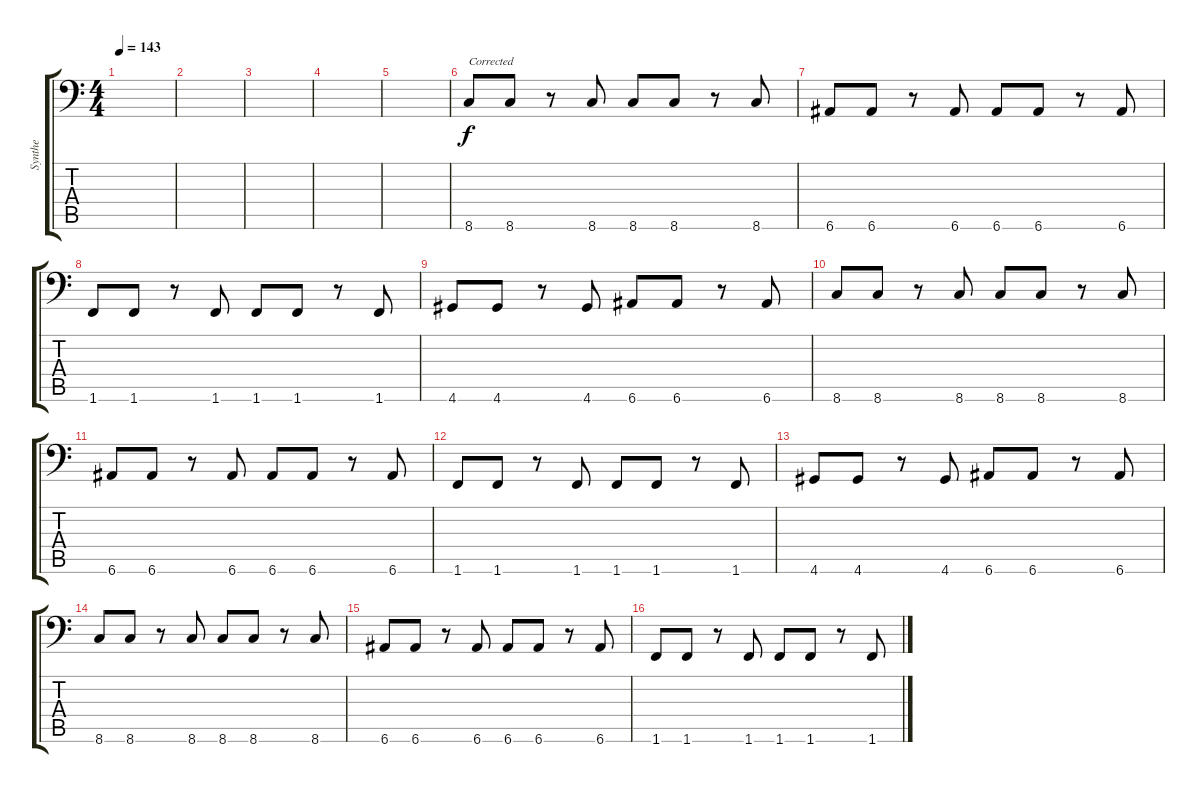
\track ("Synthe" "Synthe") {instrument synthbass1}
\staff {score tabs}
\tuning (E3 B2 G2 D2 A1 E1) {hide}
\ts (4 4)
\tempo 143
\clef f4
\ks c
|
|
|
|
|
8.6.8{txt "Corrected"} 8.6.8 r.8 8.6.8 8.6.8 8.6.8 r.8 8.6.8 |
6.6.8 6.6.8 r.8 6.6.8 6.6.8 6.6.8 r.8 6.6.8 |
1.6.8 1.6.8 r.8 1.6.8 1.6.8 1.6.8 r.8 1.6.8 |
4.6.8 4.6.8 r.8 4.6.8 6.6.8 6.6.8 r.8 6.6.8 |
8.6.8 8.6.8 r.8 8.6.8 8.6.8 8.6.8 r.8 8.6.8 |
6.6.8 6.6.8 r.8 6.6.8 6.6.8 6.6.8 r.8 6.6.8 |
1.6.8 1.6.8 r.8 1.6.8 1.6.8 1.6.8 r.8 1.6.8 |
4.6.8 4.6.8 r.8 4.6.8 6.6.8 6.6.8 r.8 6.6.8 |
8.6.8 8.6.8 r.8 8.6.8 8.6.8 8.6.8 r.8 8.6.8 |
6.6.8 6.6.8 r.8 6.6.8 6.6.8 6.6.8 r.8 6.6.8 |
1.6.8 1.6.8 r.8 1.6.8 1.6.8 1.6.8 r.8 1.6.8
